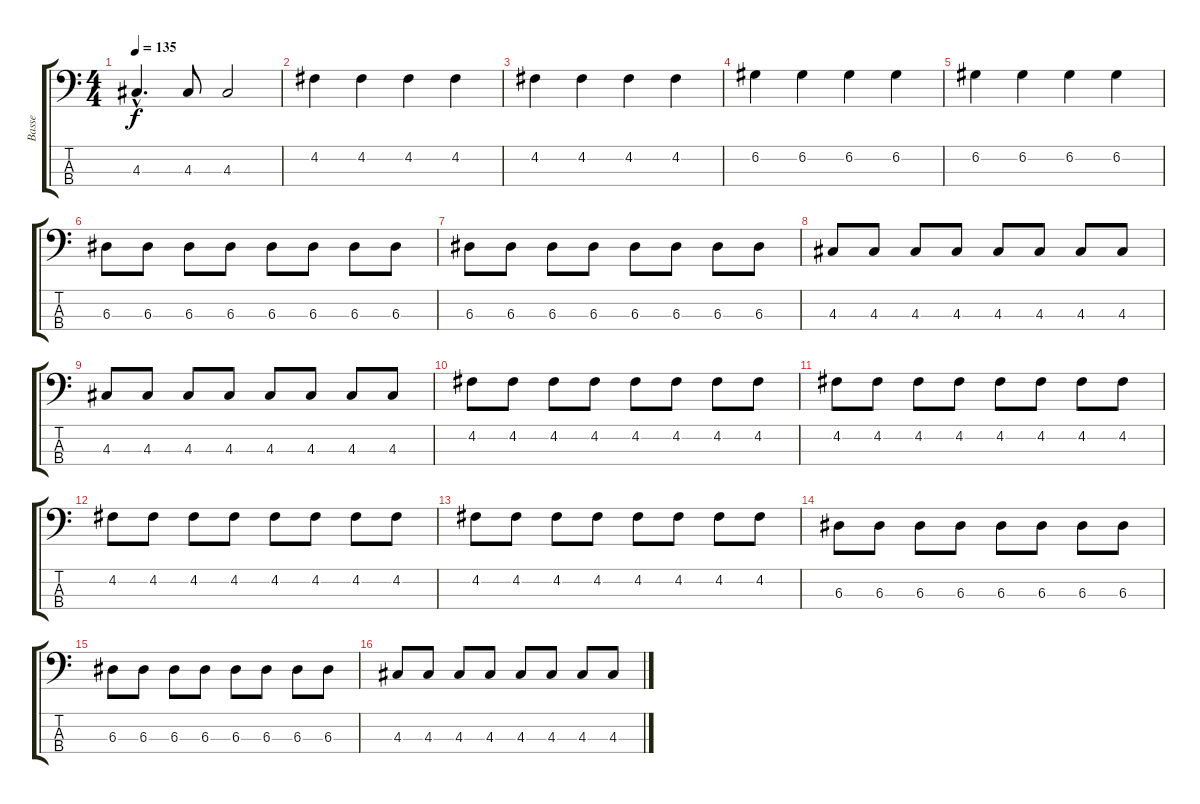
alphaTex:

\track ("Basse" "Basse") {instrument electricbassfinger}
\staff {score tabs}
\tuning (G2 D2 A1 E1) {hide}
\ts (4 4)
\tempo 135
\clef f4
\ks c
4.3{hac}.4{d dy f} 4.3.8 4.3.2 |
4.2.4 4.2.4 4.2.4 4.2.4 |
4.2.4 4.2.4 4.2.4 4.2.4 |
6.2.4 6.2.4 6.2.4 6.2.4 |
6.2.4 6.2.4 6.2.4 6.2.4 |
6.3.8 6.3.8 6.3.8 6.3.8 6.3.8 6.3.8 6.3.8 6.3.8 |
6.3.8 6.3.8 6.3.8 6.3.8 6.3.8 6.3.8 6.3.8 6.3.8 |
4.3.8 4.3.8 4.3.8 4.3.8 4.3.8 4.3.8 4.3.8 4.3.8 |
4.3.8 4.3.8 4.3.8 4.3.8 4.3.8 4.3.8 4.3.8 4.3.8 |
4.2.8 4.2.8 4.2.8 4.2.8 4.2.8 4.2.8 4.2.8 4.2.8 |
4.2.8 4.2.8 4.2.8 4.2.8 4.2.8 4.2.8 4.2.8 4.2.8 |
4.2.8 4.2.8 4.2.8 4.2.8 4.2.8 4.2.8 4.2.8 4.2.8 |
4.2.8 4.2.8 4.2.8 4.2.8 4.2.8 4.2.8 4.2.8 4.2.8 |
6.3.8 6.3.8 6.3.8 6.3.8 6.3.8 6.3.8 6.3.8 6.3.8 |
6.3.8 6.3.8 6.3.8 6.3.8 6.3.8 6.3.8 6.3.8 6.3.8 |
4.3.8 4.3.8 4.3.8 4.3.8 4.3.8 4.3.8 4.3.8 4.3.8
